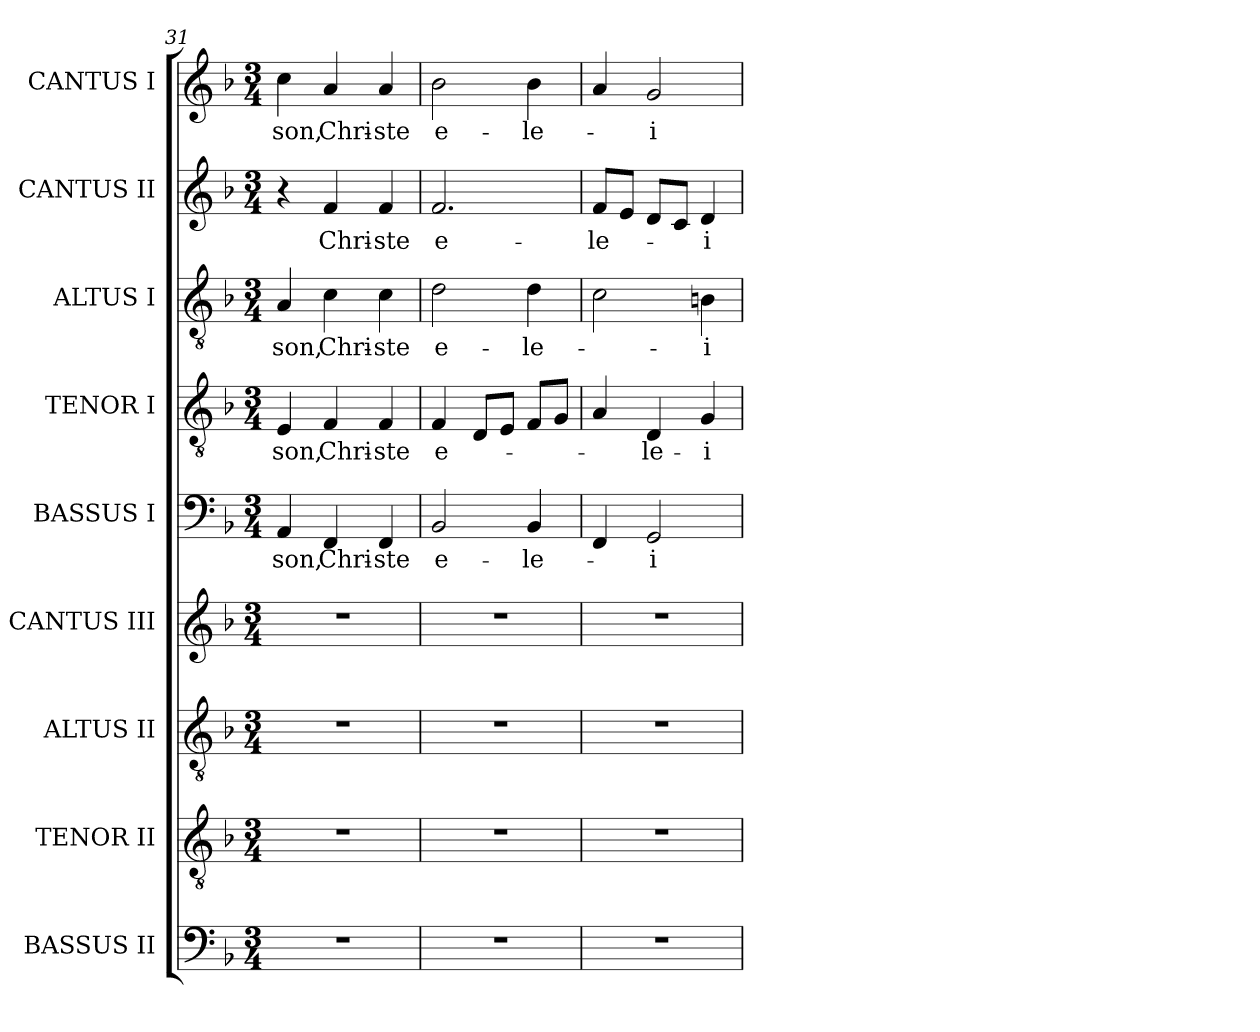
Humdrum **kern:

**kern	**kern	**kern	**kern	**kern	**text	**kern	**text	**kern	**text	**kern	**text	**kern	**text
*part9	*part8	*part7	*part6	*part5	*part5	*part4	*part4	*part3	*part3	*part2	*part2	*part1	*part1
*staff9	*staff8	*staff7	*staff6	*staff5	*staff5	*staff4	*staff4	*staff3	*staff3	*staff2	*staff2	*staff1	*staff1
*I"BASSUS II	*I"TENOR II	*I"ALTUS II	*I"CANTUS III	*I"BASSUS I	*	*I"TENOR I	*	*I"ALTUS I	*	*I"CANTUS II	*	*I"CANTUS I	*
*I'B. II	*I'T. II	*I'A. II	*I'C. III	*I'B. I	*	*I'T. I	*	*I'A. I	*	*I'C. II	*	*I'C. I	*
*clefF4	*clefGv2	*clefGv2	*clefG2	*clefF4	*	*clefGv2	*	*clefGv2	*	*clefG2	*	*clefG2	*
*	*ITrd7c12	*ITrd7c12	*	*	*	*ITrd7c12	*	*ITrd7c12	*	*	*	*	*
*k[b-]	*k[b-]	*k[b-]	*k[b-]	*k[b-]	*	*k[b-]	*	*k[b-]	*	*k[b-]	*	*k[b-]	*
*F:	*F:	*F:	*F:	*F:	*	*F:	*	*F:	*	*F:	*	*F:	*
*M3/4	*M3/4	*M3/4	*M3/4	*M3/4	*	*M3/4	*	*M3/4	*	*M3/4	*	*M3/4	*
=31	=31	=31	=31	=31	=31	=31	=31	=31	=31	=31	=31	=31	=31
!LO:N:vis=1	!LO:N:vis=1	!LO:N:vis=1	!LO:N:vis=1	!	!	!	!	!	!	!	!	!	!
!	!	!	!	!	!LO:LY:b:color=#000000	!	!	!	!	!	!	!	!
!	!	!	!	!	!	!	!LO:LY:b:color=#000000	!	!	!	!	!	!
!	!	!	!	!	!	!	!	!	!LO:LY:b:color=#000000	!	!	!	!
!	!	!	!	!	!	!	!	!	!	!	!	!	!LO:LY:b:color=#000000
2.r	2.r	2.r	2.r	4AAi/	-son,	4EEi/	-son,	4AAi/	-son,	4r	.	4cci\	-son,
!	!	!	!	!	!LO:LY:b:color=#000000	!	!	!	!	!	!	!	!
!	!	!	!	!	!	!	!LO:LY:b:color=#000000	!	!	!	!	!	!
!	!	!	!	!	!	!	!	!	!LO:LY:b:color=#000000	!	!	!	!
!	!	!	!	!	!	!	!	!	!	!	!LO:LY:b:color=#000000	!	!
!	!	!	!	!	!	!	!	!	!	!	!	!	!LO:LY:b:color=#000000
.	.	.	.	4FFi/	Chri-	4FFi/	Chri-	4Ci\	Chri-	4fi/	Chri-	4ai/	Chri-
!	!	!	!	!	!LO:LY:b:color=#000000	!	!	!	!	!	!	!	!
!	!	!	!	!	!	!	!LO:LY:b:color=#000000	!	!	!	!	!	!
!	!	!	!	!	!	!	!	!	!LO:LY:b:color=#000000	!	!	!	!
!	!	!	!	!	!	!	!	!	!	!	!LO:LY:b:color=#000000	!	!
!	!	!	!	!	!	!	!	!	!	!	!	!	!LO:LY:b:color=#000000
.	.	.	.	4FFi/	-ste	4FFi/	-ste	4Ci\	-ste	4fi/	-ste	4ai/	-ste
=32	=32	=32	=32	=32	=32	=32	=32	=32	=32	=32	=32	=32	=32
!LO:N:vis=1	!LO:N:vis=1	!LO:N:vis=1	!LO:N:vis=1	!	!	!	!	!	!	!	!	!	!
!	!	!	!	!	!LO:LY:b:color=#000000	!	!	!	!	!	!	!	!
!	!	!	!	!	!	!	!LO:LY:b:color=#000000	!	!	!	!	!	!
!	!	!	!	!	!	!	!	!	!LO:LY:b:color=#000000	!	!	!	!
!	!	!	!	!	!	!	!	!	!	!	!LO:LY:b:color=#000000	!	!
!	!	!	!	!	!	!	!	!	!	!	!	!	!LO:LY:b:color=#000000
2.r	2.r	2.r	2.r	2BB-i/	e-	4FFi/	e-	2Di\	e-	2.fi/	e-	2b-i\	e-
.	.	.	.	.	.	8DDi/L	.	.	.	.	.	.	.
.	.	.	.	.	.	8EEi/J	.	.	.	.	.	.	.
!	!	!	!	!	!LO:LY:b:color=#000000	!	!	!	!	!	!	!	!
!	!	!	!	!	!	!	!	!	!LO:LY:b:color=#000000	!	!	!	!
!	!	!	!	!	!	!	!	!	!	!	!	!	!LO:LY:b:color=#000000
.	.	.	.	4BB-i/	-le-	8FFi/L	.	4Di\	-le-	.	.	4b-i\	-le-
.	.	.	.	.	.	8GGi/J	.	.	.	.	.	.	.
=33	=33	=33	=33	=33	=33	=33	=33	=33	=33	=33	=33	=33	=33
!LO:N:vis=1	!LO:N:vis=1	!LO:N:vis=1	!LO:N:vis=1	!	!	!	!	!	!	!	!	!	!
!	!	!	!	!	!	!	!	!	!	!	!LO:LY:b:color=#000000	!	!
2.r	2.r	2.r	2.r	4FFi/	.	4AAi/	.	2Ci\	.	8fi/L	-le-	4ai/	.
.	.	.	.	.	.	.	.	.	.	8ei/J	.	.	.
!	!	!	!	!	!LO:LY:b:color=#000000	!	!	!	!	!	!	!	!
!	!	!	!	!	!	!	!LO:LY:b:color=#000000	!	!	!	!	!	!
!	!	!	!	!	!	!	!	!	!	!	!	!	!LO:LY:b:color=#000000
.	.	.	.	2GGi/	-i-	4DDi/	-le-	.	.	8di/L	.	2gi/	-i-
.	.	.	.	.	.	.	.	.	.	8ci/J	.	.	.
!	!	!	!	!	!	!	!LO:LY:b:color=#000000	!	!	!	!	!	!
!	!	!	!	!	!	!	!	!	!LO:LY:b:color=#000000	!	!	!	!
!	!	!	!	!	!	!	!	!	!	!	!LO:LY:b:color=#000000	!	!
.	.	.	.	.	.	4GGi/	-i-	4BBni\	-i-	4di/	-i-	.	.
=	=	=	=	=	=	=	=	=	=	=	=	=	=
*-	*-	*-	*-	*-	*-	*-	*-	*-	*-	*-	*-	*-	*-
